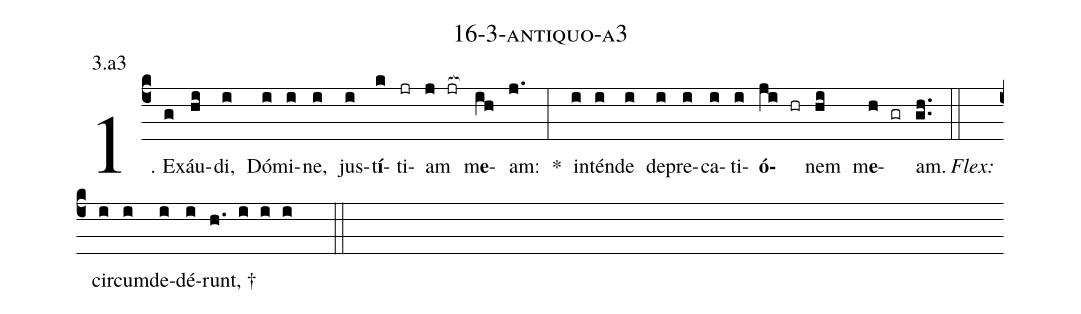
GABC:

name: 16-3-antiquo-a3;
annotation: 3.a3;
%%
(c4)1. Ex(g)áu(hi)di,(i) Dó(i)mi(i)ne,(i) jus(i)t<b>í</b>(k)ti(jr)am(j jr[ocb:1{]) m<b>e</b>(ih[ocb:0}])am:(j.) *(:) in(i)tén(i)de(i) de(i)pre(i)ca(i)ti(i)<b>ó</b>(ji hr)nem(hi) m<b>e</b>(h gr)am.(gh..) (::)
<i>Flex:</i>()  cir(i)cum(i)de(i)dé(i)runt, †(h. i i i  ::)
